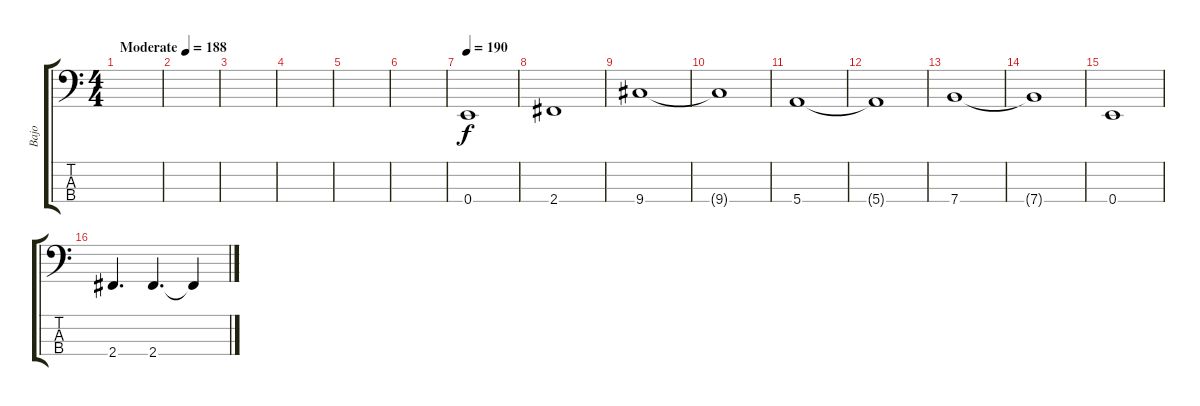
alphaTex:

\track ("Bajo" "Bajo") {instrument electricbassfinger}
\staff {score tabs}
\tuning (G2 D2 A1 E1) {hide}
\ts (4 4)
\tempo (188 "Moderate")
\clef f4
\ks c
|
|
|
|
|
|
\tempo 190
0.4.1 |
2.4.1 |
9.4.1 |
9.4{t}.1 |
5.4.1 |
5.4{t}.1 |
7.4.1 |
7.4{t}.1 |
0.4.1 |
2.4.4{d} 2.4.4{d} 2.4{t}.4
